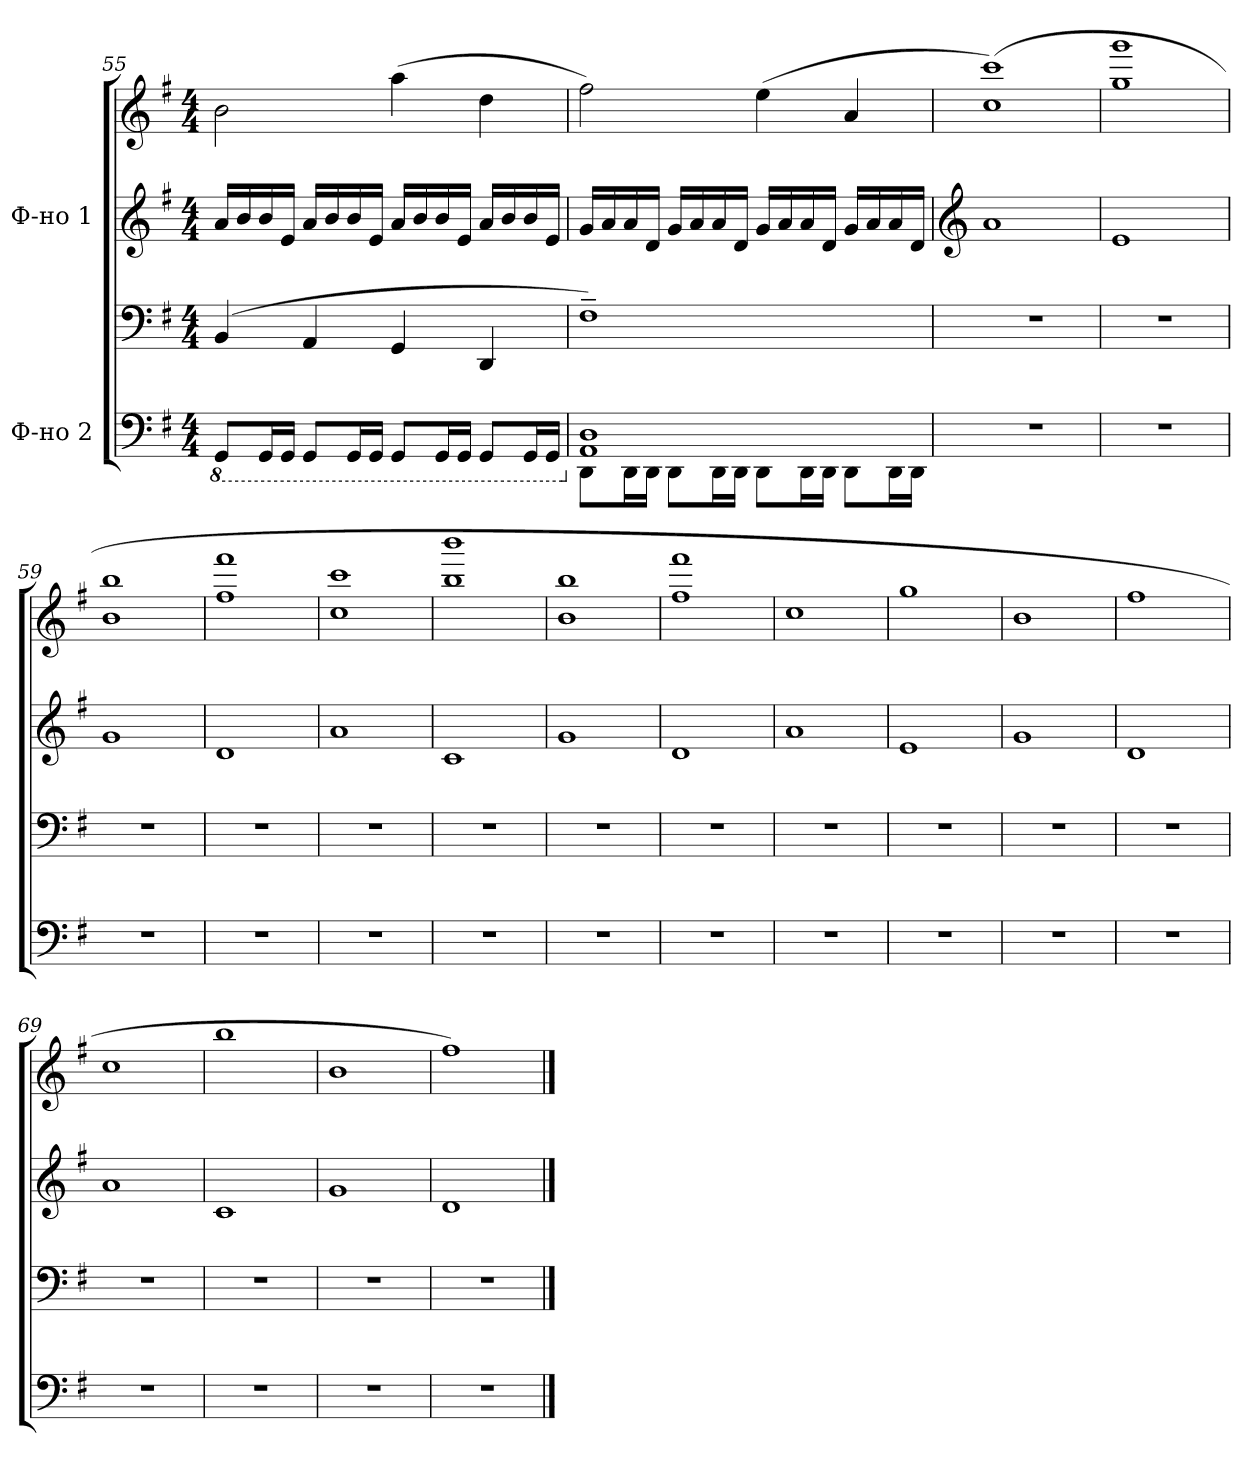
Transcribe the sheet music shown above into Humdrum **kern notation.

**kern	**kern	**kern	**kern
*part2	*part2	*part1	*part1
*staff4	*staff3	*staff2	*staff1
*I"Ф-но 2	*	*I"Ф-но 1	*
*clefF4	*clefF4	*clefG2	*clefG2
*k[f#]	*k[f#]	*k[f#]	*k[f#]
*M4/4	*M4/4	*M4/4	*M4/4
*8ba	*	*	*
=55	=55	=55	=55
8GGG/L	(4BB/	16a/LL	2b\
.	.	16b/	.
16GGG/L	.	16b/	.
16GGG/JJ	.	16e/JJ	.
8GGG/L	4AA/	16a/LL	.
.	.	16b/	.
16GGG/L	.	16b/	.
16GGG/JJ	.	16e/JJ	.
8GGG/L	4GG/	16a/LL	(4aa\
.	.	16b/	.
16GGG/L	.	16b/	.
16GGG/JJ	.	16e/JJ	.
8GGG/L	4DD/	16a/LL	4dd\
.	.	16b/	.
16GGG/L	.	16b/	.
16GGG/JJ	.	16e/JJ	.
!!LO:LB:g=z
=56	=56	=56	=56
*X8ba	*	*	*
*^	*	*	*
1AA 1D	8DD\L	1F#~)	16g/LL	2ff#\)
.	.	.	16a/	.
.	16DD\L	.	16a/	.
.	16DD\JJ	.	16d/JJ	.
.	8DD\L	.	16g/LL	.
.	.	.	16a/	.
.	16DD\L	.	16a/	.
.	16DD\JJ	.	16d/JJ	.
.	8DD\L	.	16g/LL	(4ee\
.	.	.	16a/	.
.	16DD\L	.	16a/	.
.	16DD\JJ	.	16d/JJ	.
.	8DD\L	.	16g/LL	4a/
.	.	.	16a/	.
.	16DD\L	.	16a/	.
.	16DD\JJ	.	16d/JJ	.
*v	*v	*	*	*
=57	=57	=57	=57
*	*	*clefG2	*
1r	1r	1a	(1cc 1ccc)
=58	=58	=58	=58
1r	1r	1e	1gg 1ggg
=59	=59	=59	=59
1r	1r	1g	1b 1bb
=60	=60	=60	=60
1r	1r	1d	1ff# 1fff#
=61	=61	=61	=61
1r	1r	1a	1cc 1ccc
=62	=62	=62	=62
1r	1r	1c	1bb 1bbb
=63	=63	=63	=63
1r	1r	1g	1b 1bb
=64	=64	=64	=64
1r	1r	1d	1ff# 1fff#
!!LO:LB:g=z
=65	=65	=65	=65
1r	1r	1a	1cc
=66	=66	=66	=66
1r	1r	1e	1gg
=67	=67	=67	=67
1r	1r	1g	1b
=68	=68	=68	=68
1r	1r	1d	1ff#
=69	=69	=69	=69
1r	1r	1a	1cc
=70	=70	=70	=70
1r	1r	1c	1bb
=71	=71	=71	=71
1r	1r	1g	1b
=72	=72	=72	=72
1r	1r	1d	1ff#)
==	==	==	==
*-	*-	*-	*-
